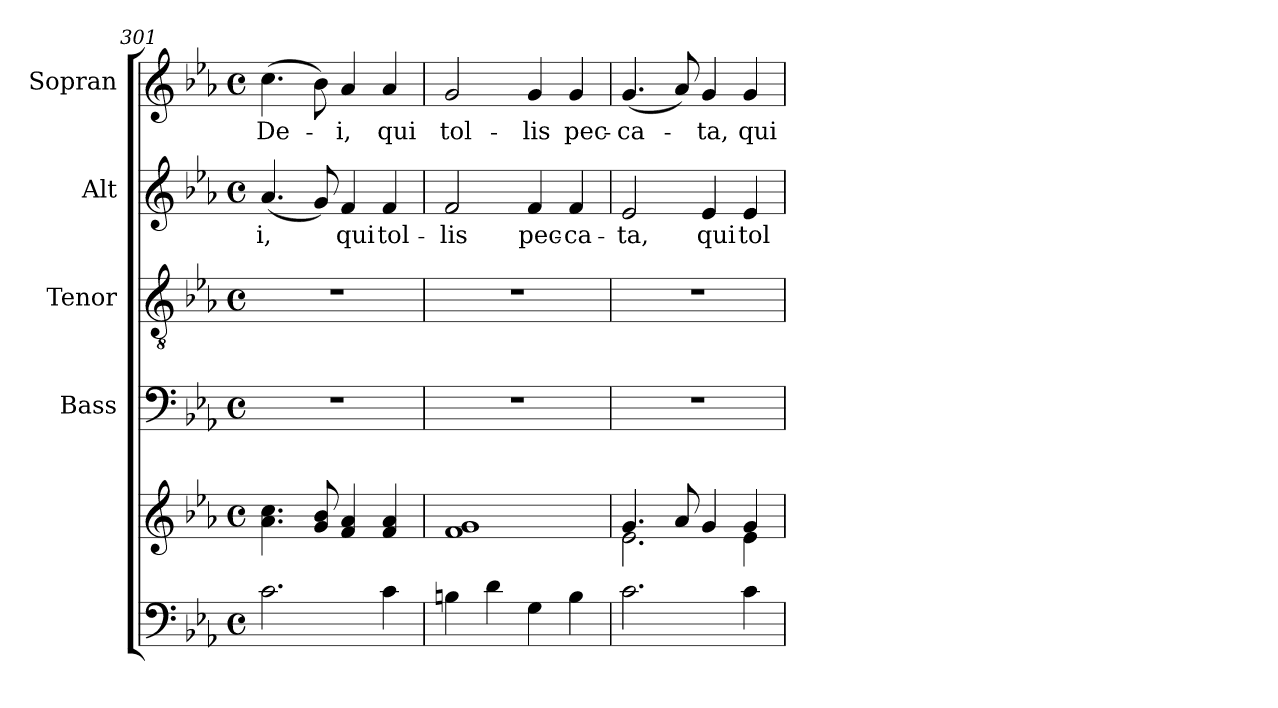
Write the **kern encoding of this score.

**kern	**kern	**kern	**kern	**kern	**text	**kern	**text
*part5	*part5	*part4	*part3	*part2	*part2	*part1	*part1
*staff6	*staff5	*staff4	*staff3	*staff2	*staff2	*staff1	*staff1
*	*	*I"Bass	*I"Tenor	*I"Alt	*	*I"Sopran	*
*	*	*I'B.	*I'T.	*I'A.	*	*I'S.	*
*clefF4	*clefG2	*clefF4	*clefGv2	*clefG2	*	*clefG2	*
*k[b-e-a-]	*k[b-e-a-]	*k[b-e-a-]	*k[b-e-a-]	*k[b-e-a-]	*	*k[b-e-a-]	*
*E-:	*E-:	*E-:	*E-:	*E-:	*	*E-:	*
*M4/4	*M4/4	*M4/4	*M4/4	*M4/4	*	*M4/4	*
*met(c)	*met(c)	*met(c)	*met(c)	*met(c)	*	*met(c)	*
=301	=301	=301	=301	=301	=301	=301	=301
!	!	!	!	!	!LO:LY:b	!	!LO:LY:b
2.c\	4.a-\ 4.cc\	1r	1r	(<4.a-/	-i,	(>4.cc\	De-
.	8g/ 8b-/	.	.	8g/)	.	8b-\)	.
!	!	!	!	!	!LO:LY:b	!	!LO:LY:b
.	4f/ 4a-/	.	.	4f/	qui	4a-/	-i,
!	!	!	!	!	!LO:LY:b	!	!LO:LY:b
4c\	4f/ 4a-/	.	.	4f/	tol-	4a-/	qui
=302	=302	=302	=302	=302	=302	=302	=302
!	!	!	!	!	!LO:LY:b	!	!LO:LY:b
4Bn\	1f 1g	1r	1r	2f/	-lis	2g/	tol-
4d\	.	.	.	.	.	.	.
!	!	!	!	!	!LO:LY:b	!	!LO:LY:b
4G\	.	.	.	4f/	pec-	4g/	-lis
!	!	!	!	!	!LO:LY:b	!	!LO:LY:b
4B\	.	.	.	4f/	-ca-	4g/	pec-
=303	=303	=303	=303	=303	=303	=303	=303
*	*^	*	*	*	*	*	*
!	!	!	!	!	!	!LO:LY:b	!	!LO:LY:b
2.c\	4.g/	2.e-\	1r	1r	2e-/	-ta,	(<4.g/	-ca-
.	8a-/	.	.	.	.	.	8a-/)	.
!	!	!	!	!	!	!LO:LY:b	!	!LO:LY:b
.	4g/	.	.	.	4e-/	qui	4g/	-ta,
!	!	!	!	!	!	!LO:LY:b	!	!LO:LY:b
4c\	4g/	4e-\	.	.	4e-/	tol-	4g/	qui
*	*v	*v	*	*	*	*	*	*
=	=	=	=	=	=	=	=
*-	*-	*-	*-	*-	*-	*-	*-
